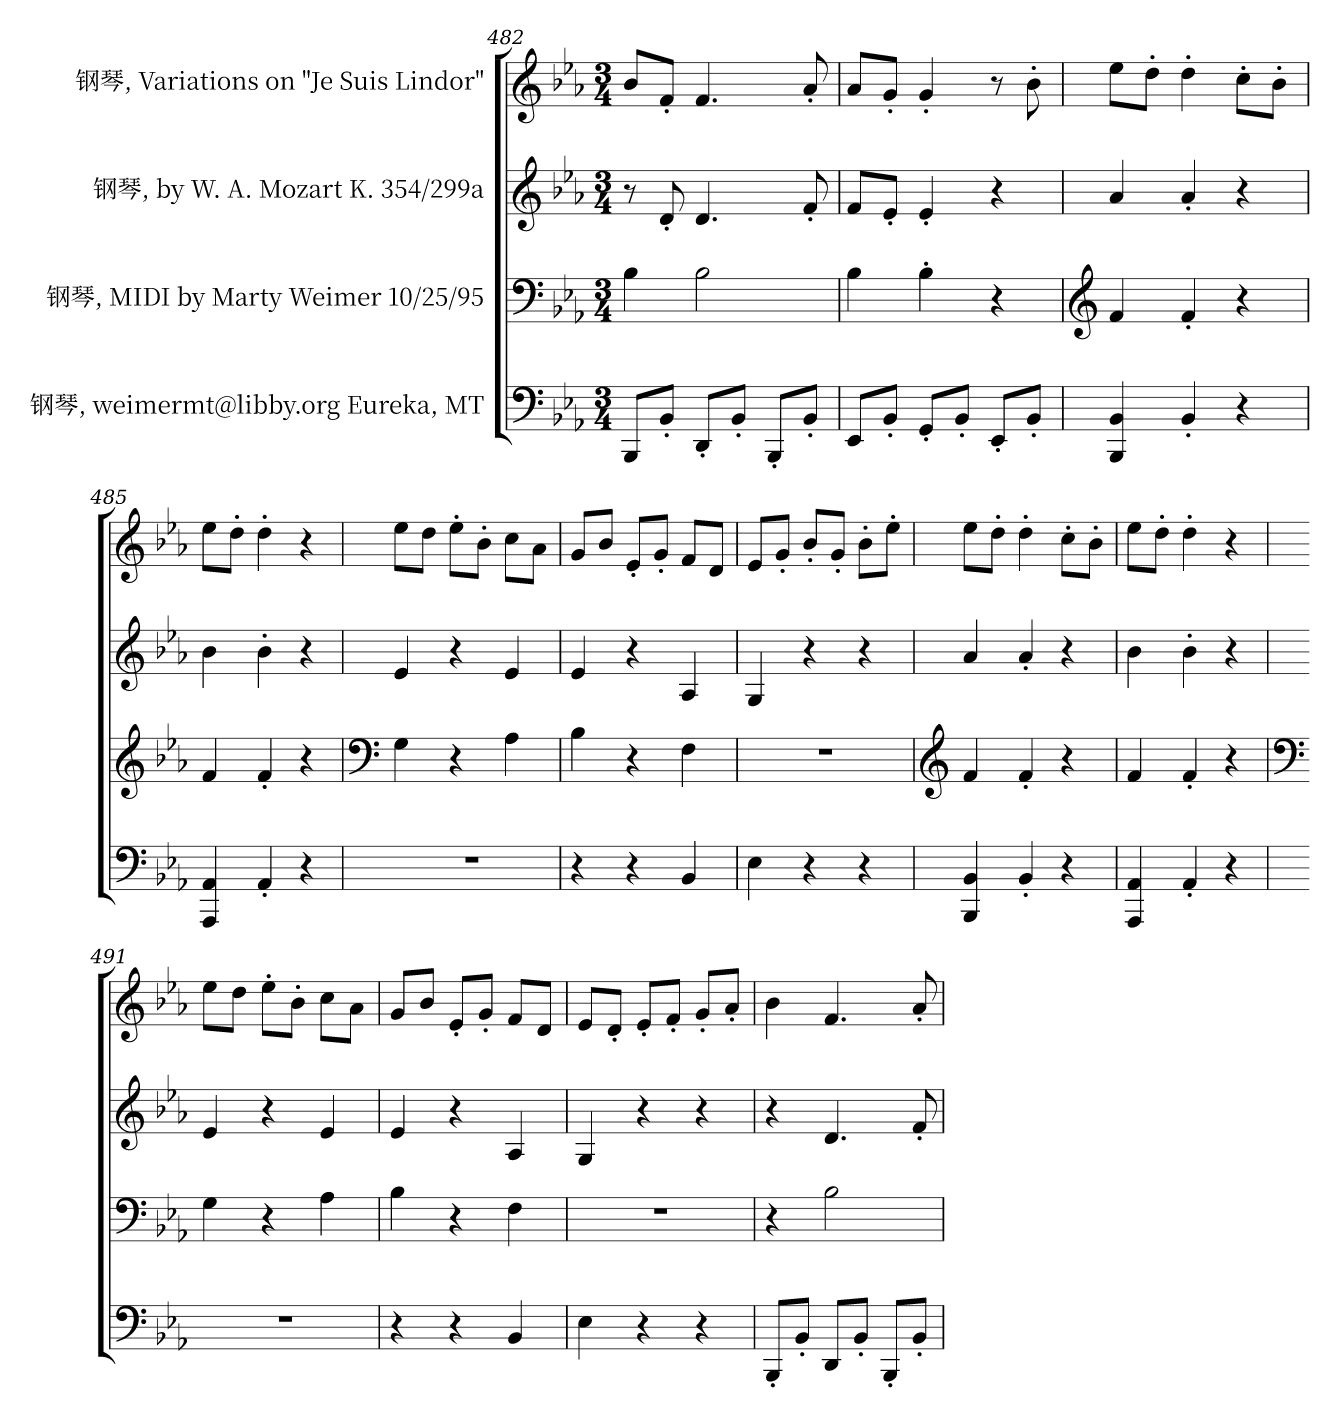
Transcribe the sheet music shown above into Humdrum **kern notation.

**kern	**kern	**kern	**kern
*part4	*part3	*part2	*part1
*staff4	*staff3	*staff2	*staff1
*I"钢琴, weimermt@libby.org  Eureka, MT	*I"钢琴, MIDI by Marty Weimer 10/25/95	*I"钢琴, by W. A. Mozart  K. 354/299a	*I"钢琴, Variations on &quot;Je Suis Lindor&quot;
*clefF4	*clefF4	*clefG2	*clefG2
*k[b-e-a-]	*k[b-e-a-]	*k[b-e-a-]	*k[b-e-a-]
*M3/4	*M3/4	*M3/4	*M3/4
=482	=482	=482	=482
8BBB-/L	4B-\	8r	8b-/L
8BB-'/J	.	8d'/	8f'/J
8DD'/L	2B-\	4.d/	4.f/
8BB-'/J	.	.	.
8BBB-'/L	.	.	.
8BB-'/J	.	8f'/	8a-'/
=483	=483	=483	=483
8EE-/L	4B-\	8f/L	8a-/L
8BB-'/J	.	8e-'/J	8g'/J
8GG'/L	4B-'\	4e-'/	4g'/
8BB-'/J	.	.	.
8EE-'/L	4r	4r	8r
8BB-'/J	.	.	8b-'\
=484	=484	=484	=484
*	*clefG2	*	*
4BBB-/ 4BB-/	4f/	4a-/	8ee-\L
.	.	.	8dd'\J
4BB-'/	4f'/	4a-'/	4dd'\
4r	4r	4r	8cc'\L
.	.	.	8b-'\J
=485	=485	=485	=485
4AAA-/ 4AA-/	4f/	4b-\	8ee-\L
.	.	.	8dd'\J
4AA-'/	4f'/	4b-'\	4dd'\
4r	4r	4r	4r
!!LO:PB:g=z
=486	=486	=486	=486
*	*clefF4	*	*
2.r	4G\	4e-/	8ee-\L
.	.	.	8dd\J
.	4r	4r	8ee-'\L
.	.	.	8b-'\J
.	4A-\	4e-/	8cc\L
.	.	.	8a-\J
=487	=487	=487	=487
4r	4B-\	4e-/	8g/L
.	.	.	8b-/J
4r	4r	4r	8e-'/L
.	.	.	8g'/J
4BB-/	4F\	4A-/	8f/L
.	.	.	8d/J
=488	=488	=488	=488
4E-\	2.r	4G/	8e-/L
.	.	.	8g'/J
4r	.	4r	8b-'/L
.	.	.	8g'/J
4r	.	4r	8b-'\L
.	.	.	8ee-'\J
=489	=489	=489	=489
*	*clefG2	*	*
4BBB-/ 4BB-/	4f/	4a-/	8ee-\L
.	.	.	8dd'\J
4BB-'/	4f'/	4a-'/	4dd'\
4r	4r	4r	8cc'\L
.	.	.	8b-'\J
=490	=490	=490	=490
4AAA-/ 4AA-/	4f/	4b-\	8ee-\L
.	.	.	8dd'\J
4AA-'/	4f'/	4b-'\	4dd'\
4r	4r	4r	4r
=491	=491	=491	=491
*	*clefF4	*	*
2.r	4G\	4e-/	8ee-\L
.	.	.	8dd\J
.	4r	4r	8ee-'\L
.	.	.	8b-'\J
.	4A-\	4e-/	8cc\L
.	.	.	8a-\J
!!LO:LB:g=z
=492	=492	=492	=492
4r	4B-\	4e-/	8g/L
.	.	.	8b-/J
4r	4r	4r	8e-'/L
.	.	.	8g'/J
4BB-/	4F\	4A-/	8f/L
.	.	.	8d/J
=493	=493	=493	=493
4E-\	2.r	4G/	8e-/L
.	.	.	8d'/J
4r	.	4r	8e-'/L
.	.	.	8f'/J
4r	.	4r	8g'/L
.	.	.	8a-'/J
=494	=494	=494	=494
8BBB-'/L	4r	4r	4b-\
8BB-'/J	.	.	.
8DD/L	2B-\	4.d/	4.f/
8BB-'/J	.	.	.
8BBB-'/L	.	.	.
8BB-'/J	.	8f'/	8a-'/
=	=	=	=
*-	*-	*-	*-
